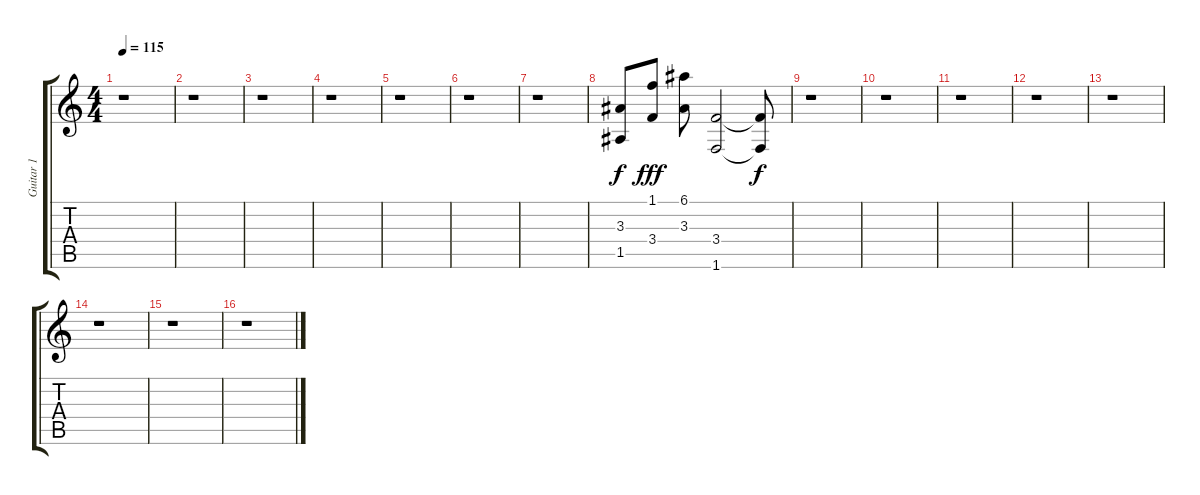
\track ("Guitar 1" "Guitar 1") {instrument acousticguitarsteel}
\staff {score tabs}
\tuning (E4 B3 G3 D3 A2 E2) {hide}
\ts (4 4)
\tempo 115
\clef g2
\ks c
r.1{dy f} |
r.1 |
r.1 |
r.1 |
r.1 |
r.1 |
r.1 |
(3.3 1.5).8 (1.1 3.4).8{dy fff} (6.1 3.3).8 (3.4 1.6).2 (3.4{t} 1.6{t}).8{dy f} |
r.1 |
r.1 |
r.1 |
r.1 |
r.1 |
r.1 |
r.1 |
r.1
